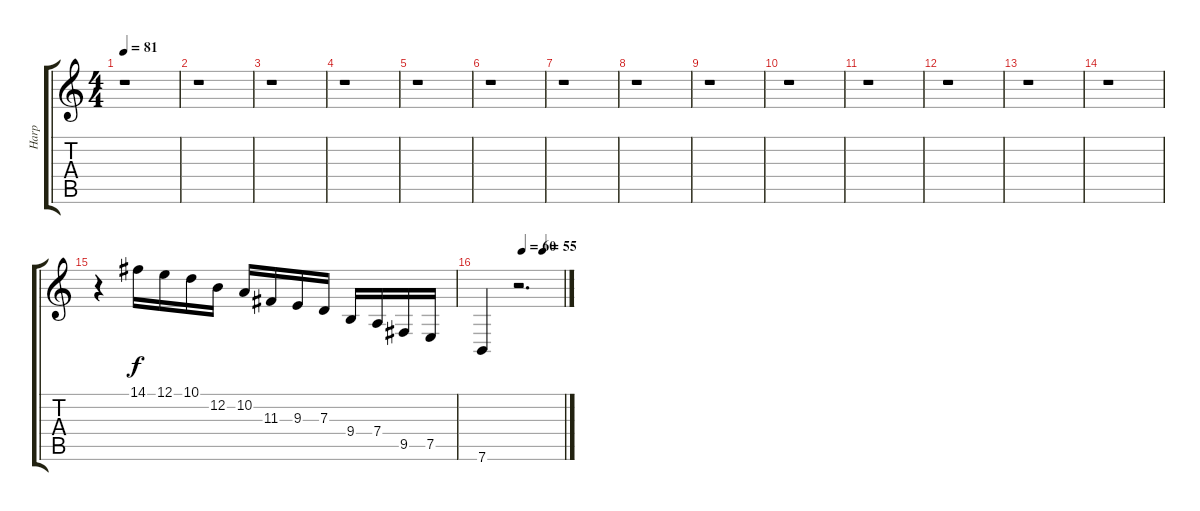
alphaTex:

\track ("Harp" "Harp") {instrument orchestralharp}
\staff {score tabs}
\tuning (E4 B3 G3 D3 A2 E2) {hide}
\ts (4 4)
\tempo 81
\clef g2
\ks c
r.1{dy f instrument orchestralharp} |
r.1 |
r.1 |
r.1 |
r.1 |
r.1 |
r.1 |
r.1 |
r.1 |
r.1 |
r.1 |
r.1 |
r.1 |
r.1 |
r.4 14.1.16 12.1.16 10.1.16 12.2.16 10.2.16 11.3.16 9.3.16 7.3.16 9.4.16 7.4.16 9.5.16 7.5.16 |
\tempo (60 0.5)
\tempo (55 0.75)
7.6.4 r.2{d}
